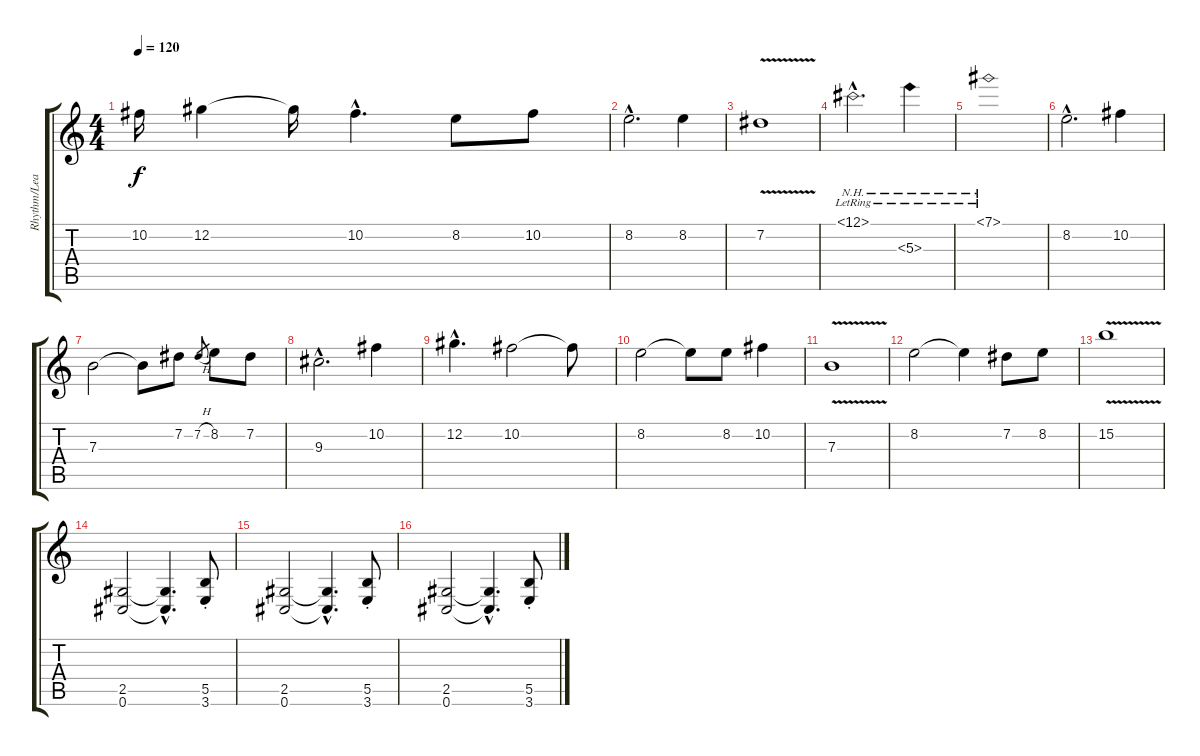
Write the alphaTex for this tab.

\track ("Rhythm/Lead" "Rhythm/Lea") {instrument distortionguitar}
\staff {score tabs}
\tuning (Db4 Ab3 E3 B2 Gb2 Db2) {hide}
\ts (4 4)
\tempo 120
\clef g2
\ks c
10.2.16{dy f} 12.2.4 12.2{t}.16 10.2{hac}.4{d} 8.2.8 10.2.8 |
8.2{hac}.2{d} 8.2.4 |
7.2{v}.1 |
12.1{nh hac lr}.2{d} 5.3{nh lr}.4 |
7.1{nh lr}.1 |
8.2{hac}.2{d} 10.2.4 |
7.3.2 7.3{t}.8 7.2.8 7.2{h}.8{gr} 8.2.8 7.2.8 |
9.3{hac}.2{d} 10.2.4 |
12.2{hac}.4{d} 10.2.2 10.2{t}.8 |
8.2.2{volume 13} 8.2{t}.8 8.2.8 10.2.4 |
7.3{v}.1{volume 9} |
8.2.2{volume 6} 8.2{t}.4 7.2.8 8.2.8 |
15.2{v}.1 |
(2.5 0.6).2{volume 16} (2.5{hac t} 0.6{hac t}).4{d} (5.5{st} 3.6{st}).8 |
(2.5 0.6).2 (2.5{hac t} 0.6{hac t}).4{d} (5.5{st} 3.6{st}).8 |
(2.5 0.6).2 (2.5{hac t} 0.6{hac t}).4{d} (5.5{st} 3.6{st}).8
